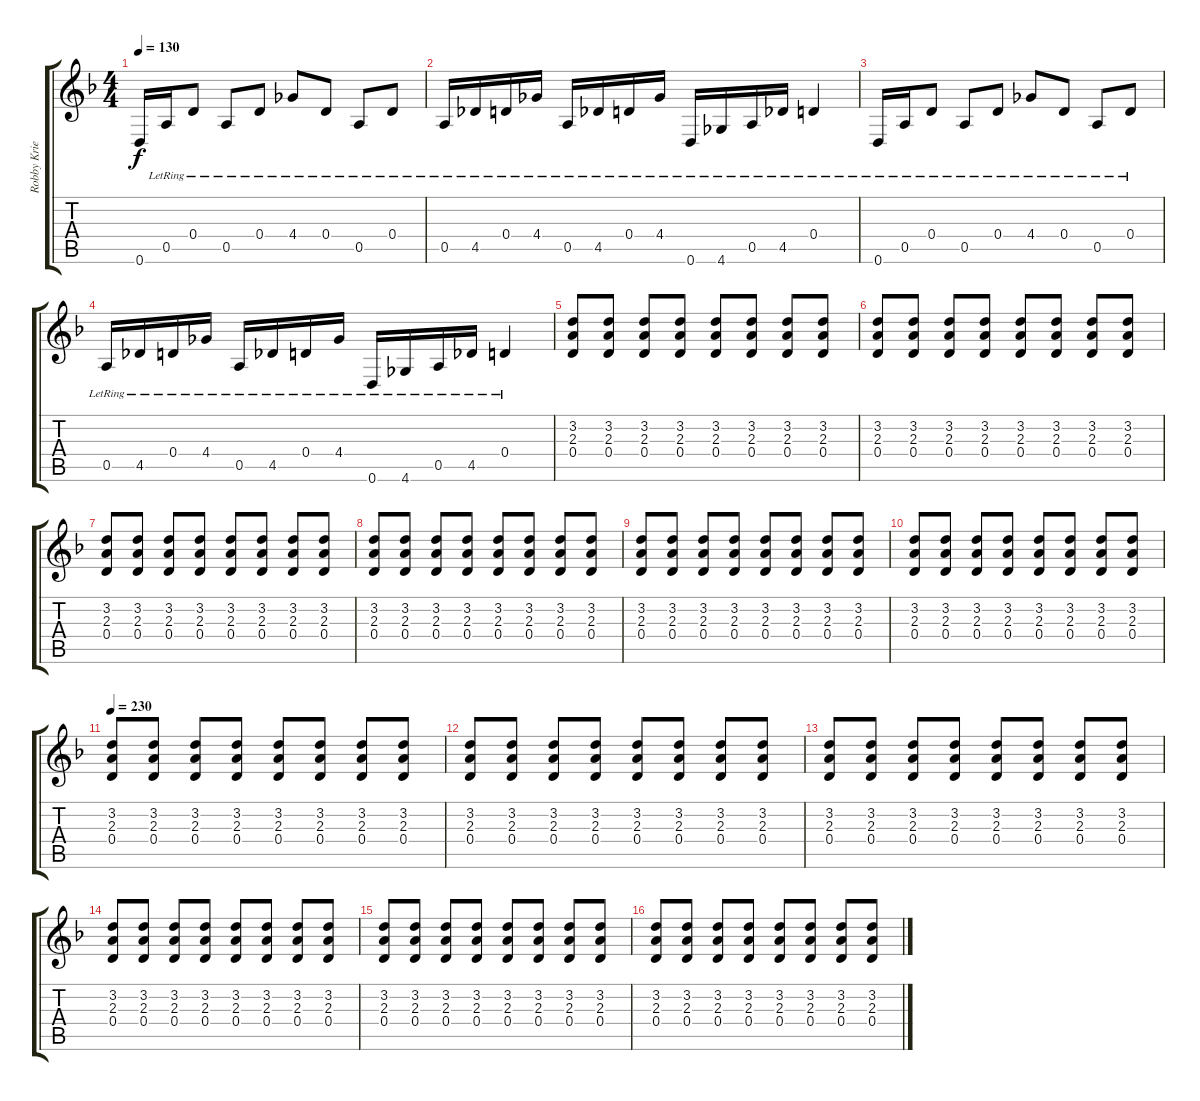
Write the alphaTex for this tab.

\track ("Robby Krieger" "Robby Krie") {instrument electricguitarjazz}
\staff {score tabs}
\tuning (E4 B3 G3 D3 A2 D2) {hide}
\ts (4 4)
\tempo 130
\clef g2
\ks f
0.6.16{dy f} 0.5{lr}.16 0.4{lr}.8 0.5{lr}.8 0.4{lr}.8 4.4{lr}.8 0.4{lr}.8 0.5{lr}.8 0.4{lr}.8 |
0.5{lr}.16 4.5{lr}.16 0.4{lr}.16 4.4{lr}.16 0.5{lr}.16 4.5{lr}.16 0.4{lr}.16 4.4{lr}.16 0.6{lr}.16 4.6{lr}.16 0.5{lr}.16 4.5{lr}.16 0.4{lr}.4 |
0.6{lr}.16 0.5{lr}.16 0.4{lr}.8 0.5{lr}.8 0.4{lr}.8 4.4{lr}.8 0.4{lr}.8 0.5{lr}.8 0.4{lr}.8 |
0.5{lr}.16 4.5{lr}.16 0.4{lr}.16 4.4{lr}.16 0.5{lr}.16 4.5{lr}.16 0.4{lr}.16 4.4{lr}.16 0.6{lr}.16 4.6{lr}.16 0.5{lr}.16 4.5{lr}.16 0.4{lr}.4 |
(3.2 2.3 0.4).8 (3.2 2.3 0.4).8 (3.2 2.3 0.4).8 (3.2 2.3 0.4).8 (3.2 2.3 0.4).8 (3.2 2.3 0.4).8 (3.2 2.3 0.4).8 (3.2 2.3 0.4).8 |
(3.2 2.3 0.4).8 (3.2 2.3 0.4).8 (3.2 2.3 0.4).8 (3.2 2.3 0.4).8 (3.2 2.3 0.4).8 (3.2 2.3 0.4).8 (3.2 2.3 0.4).8 (3.2 2.3 0.4).8 |
(3.2 2.3 0.4).8 (3.2 2.3 0.4).8 (3.2 2.3 0.4).8 (3.2 2.3 0.4).8 (3.2 2.3 0.4).8 (3.2 2.3 0.4).8 (3.2 2.3 0.4).8 (3.2 2.3 0.4).8 |
(3.2 2.3 0.4).8 (3.2 2.3 0.4).8 (3.2 2.3 0.4).8 (3.2 2.3 0.4).8 (3.2 2.3 0.4).8 (3.2 2.3 0.4).8 (3.2 2.3 0.4).8 (3.2 2.3 0.4).8 |
(3.2 2.3 0.4).8 (3.2 2.3 0.4).8 (3.2 2.3 0.4).8 (3.2 2.3 0.4).8 (3.2 2.3 0.4).8 (3.2 2.3 0.4).8 (3.2 2.3 0.4).8 (3.2 2.3 0.4).8 |
(3.2 2.3 0.4).8 (3.2 2.3 0.4).8 (3.2 2.3 0.4).8 (3.2 2.3 0.4).8 (3.2 2.3 0.4).8 (3.2 2.3 0.4).8 (3.2 2.3 0.4).8 (3.2 2.3 0.4).8 |
\tempo 230
(3.2 2.3 0.4).8 (3.2 2.3 0.4).8 (3.2 2.3 0.4).8 (3.2 2.3 0.4).8 (3.2 2.3 0.4).8 (3.2 2.3 0.4).8 (3.2 2.3 0.4).8 (3.2 2.3 0.4).8 |
(3.2 2.3 0.4).8 (3.2 2.3 0.4).8 (3.2 2.3 0.4).8 (3.2 2.3 0.4).8 (3.2 2.3 0.4).8 (3.2 2.3 0.4).8 (3.2 2.3 0.4).8 (3.2 2.3 0.4).8 |
(3.2 2.3 0.4).8 (3.2 2.3 0.4).8 (3.2 2.3 0.4).8 (3.2 2.3 0.4).8 (3.2 2.3 0.4).8 (3.2 2.3 0.4).8 (3.2 2.3 0.4).8 (3.2 2.3 0.4).8 |
(3.2 2.3 0.4).8 (3.2 2.3 0.4).8 (3.2 2.3 0.4).8 (3.2 2.3 0.4).8 (3.2 2.3 0.4).8 (3.2 2.3 0.4).8 (3.2 2.3 0.4).8 (3.2 2.3 0.4).8 |
(3.2 2.3 0.4).8 (3.2 2.3 0.4).8 (3.2 2.3 0.4).8 (3.2 2.3 0.4).8 (3.2 2.3 0.4).8 (3.2 2.3 0.4).8 (3.2 2.3 0.4).8 (3.2 2.3 0.4).8 |
(3.2 2.3 0.4).8 (3.2 2.3 0.4).8 (3.2 2.3 0.4).8 (3.2 2.3 0.4).8 (3.2 2.3 0.4).8 (3.2 2.3 0.4).8 (3.2 2.3 0.4).8 (3.2 2.3 0.4).8
